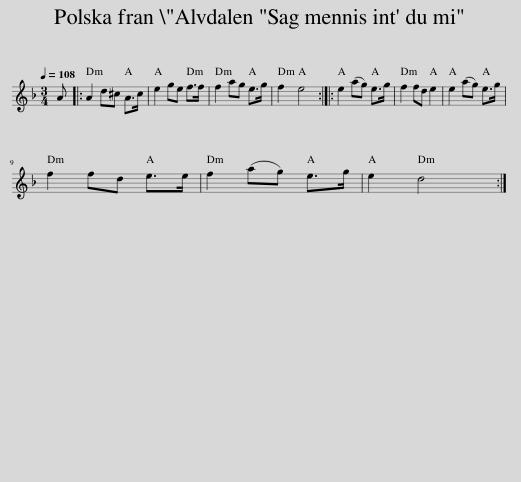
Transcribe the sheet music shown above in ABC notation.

X:1
L:1/8
Q:1/4=108
M:3/4
I:linebreak $
K:Dmin
V:1 treble
V:1
 A |: A2 d^c A>c | e2 ge f>f | f2 ag e>g | f2 e4 :: %5
 e2 (ag) e>g | f2 fd e2 | e2 (ag) e>g |$ f2 fd e>e | f2 (ag) e>g | %10
 e2 d4 :| %11
